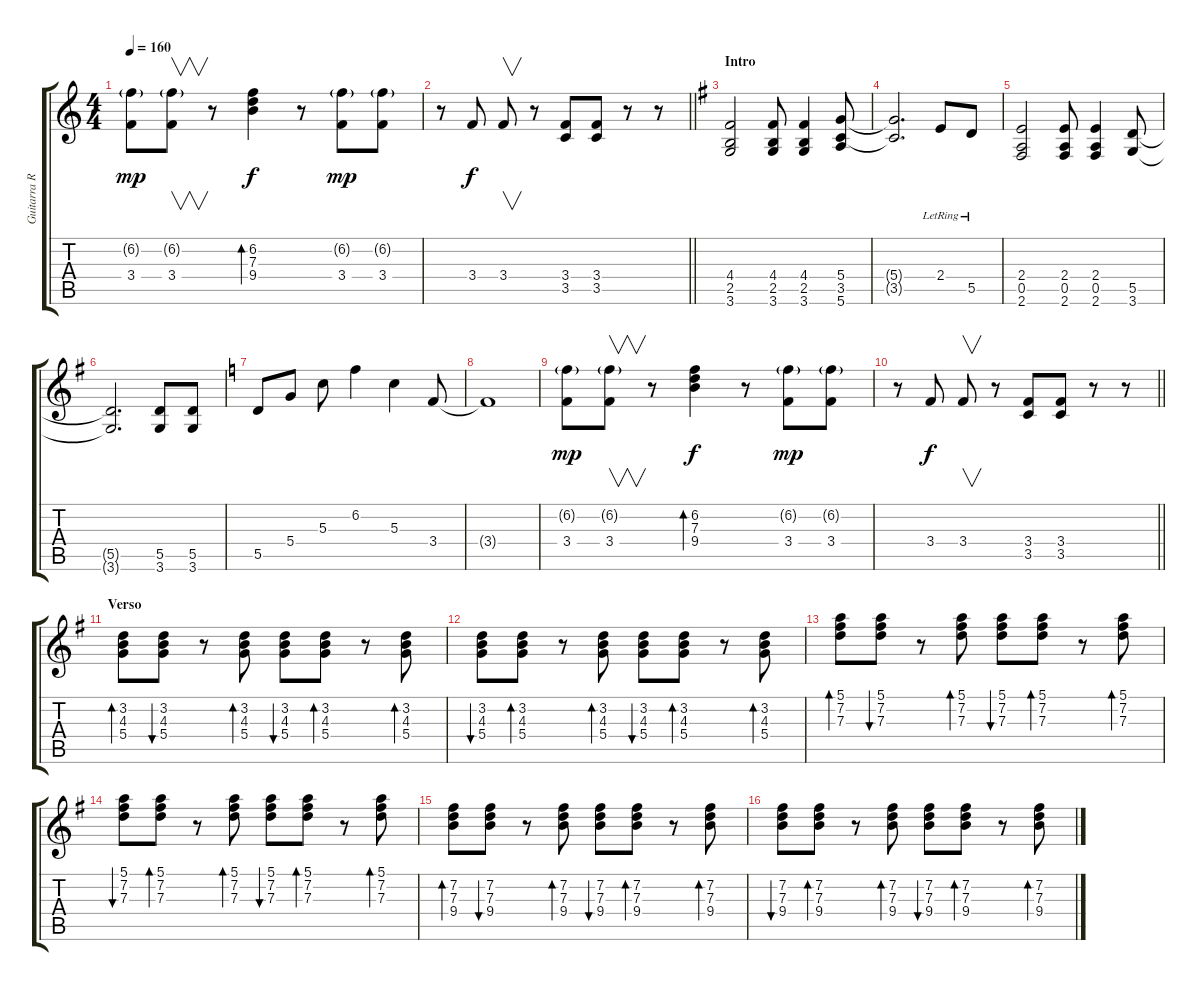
\track ("Guitarra Rítmica" "Guitarra R") {instrument distortionguitar}
\staff {score tabs}
\tuning (E4 B3 G3 D3 A2 E2) {hide}
\ts (4 4)
\tempo 160
\clef g2
\ks c
(6.2{g} 3.4).8{dy mp} (6.2{g} 3.4).8{v} r.8 (6.2 7.3 9.4).4{bd 60 dy f} r.8 (6.2{g} 3.4).8{dy mp} (6.2{g} 3.4).8 |
\barLineRight lightlight
r.8 3.4.8{dy f} 3.4.8{v} r.8 (3.4 3.5).8 (3.4 3.5).8 r.8 r.8 |
\section ("" "Intro")
\ks g
(4.4 2.5 3.6).2 (4.4 2.5 3.6).8 (4.4 2.5 3.6).4 (5.4 3.5 5.6).8 |
(5.4{t} 3.5{t}).2{d} 2.4{lr}.8 5.5{lr}.8 |
(2.4 0.5 2.6).2 (2.4 0.5 2.6).8 (2.4 0.5 2.6).4 (5.5 3.6).8 |
(5.5{t} 3.6{t}).2{d} (5.5 3.6).8 (5.5 3.6).8 |
\ks c
5.5.8 5.4.8 5.3.8 6.2.4 5.3.4 3.4.8 |
3.4{t}.1 |
(6.2{g} 3.4).8{dy mp} (6.2{g} 3.4).8{v} r.8 (6.2 7.3 9.4).4{bd 60 dy f} r.8 (6.2{g} 3.4).8{dy mp} (6.2{g} 3.4).8 |
\barLineRight lightlight
r.8 3.4.8{dy f} 3.4.8{v} r.8 (3.4 3.5).8 (3.4 3.5).8 r.8 r.8 |
\section ("" "Verso")
\ks g
(3.2 4.3 5.4).8{bd 60} (3.2 4.3 5.4).8{bu 60} r.8 (3.2 4.3 5.4).8{bd 60} (3.2 4.3 5.4).8{bu 60} (3.2 4.3 5.4).8{bd 60} r.8 (3.2 4.3 5.4).8{bd 60} |
(3.2 4.3 5.4).8{bu 60} (3.2 4.3 5.4).8{bd 60} r.8 (3.2 4.3 5.4).8{bd 60} (3.2 4.3 5.4).8{bu 60} (3.2 4.3 5.4).8{bd 60} r.8 (3.2 4.3 5.4).8{bd 60} |
(5.1 7.2 7.3).8{bd 60} (5.1 7.2 7.3).8{bu 60} r.8 (5.1 7.2 7.3).8{bd 60} (5.1 7.2 7.3).8{bu 60} (5.1 7.2 7.3).8{bd 60} r.8 (5.1 7.2 7.3).8{bd 60} |
(5.1 7.2 7.3).8{bu 60} (5.1 7.2 7.3).8{bd 60} r.8 (5.1 7.2 7.3).8{bd 60} (5.1 7.2 7.3).8{bu 60} (5.1 7.2 7.3).8{bd 60} r.8 (5.1 7.2 7.3).8{bd 60} |
(7.2 7.3 9.4).8{bd 60} (7.2 7.3 9.4).8{bu 60} r.8 (7.2 7.3 9.4).8{bd 60} (7.2 7.3 9.4).8{bu 60} (7.2 7.3 9.4).8{bd 60} r.8 (7.2 7.3 9.4).8{bd 60} |
(7.2 7.3 9.4).8{bu 60} (7.2 7.3 9.4).8{bd 60} r.8 (7.2 7.3 9.4).8{bd 60} (7.2 7.3 9.4).8{bu 60} (7.2 7.3 9.4).8{bd 60} r.8 (7.2 7.3 9.4).8{bd 60}
